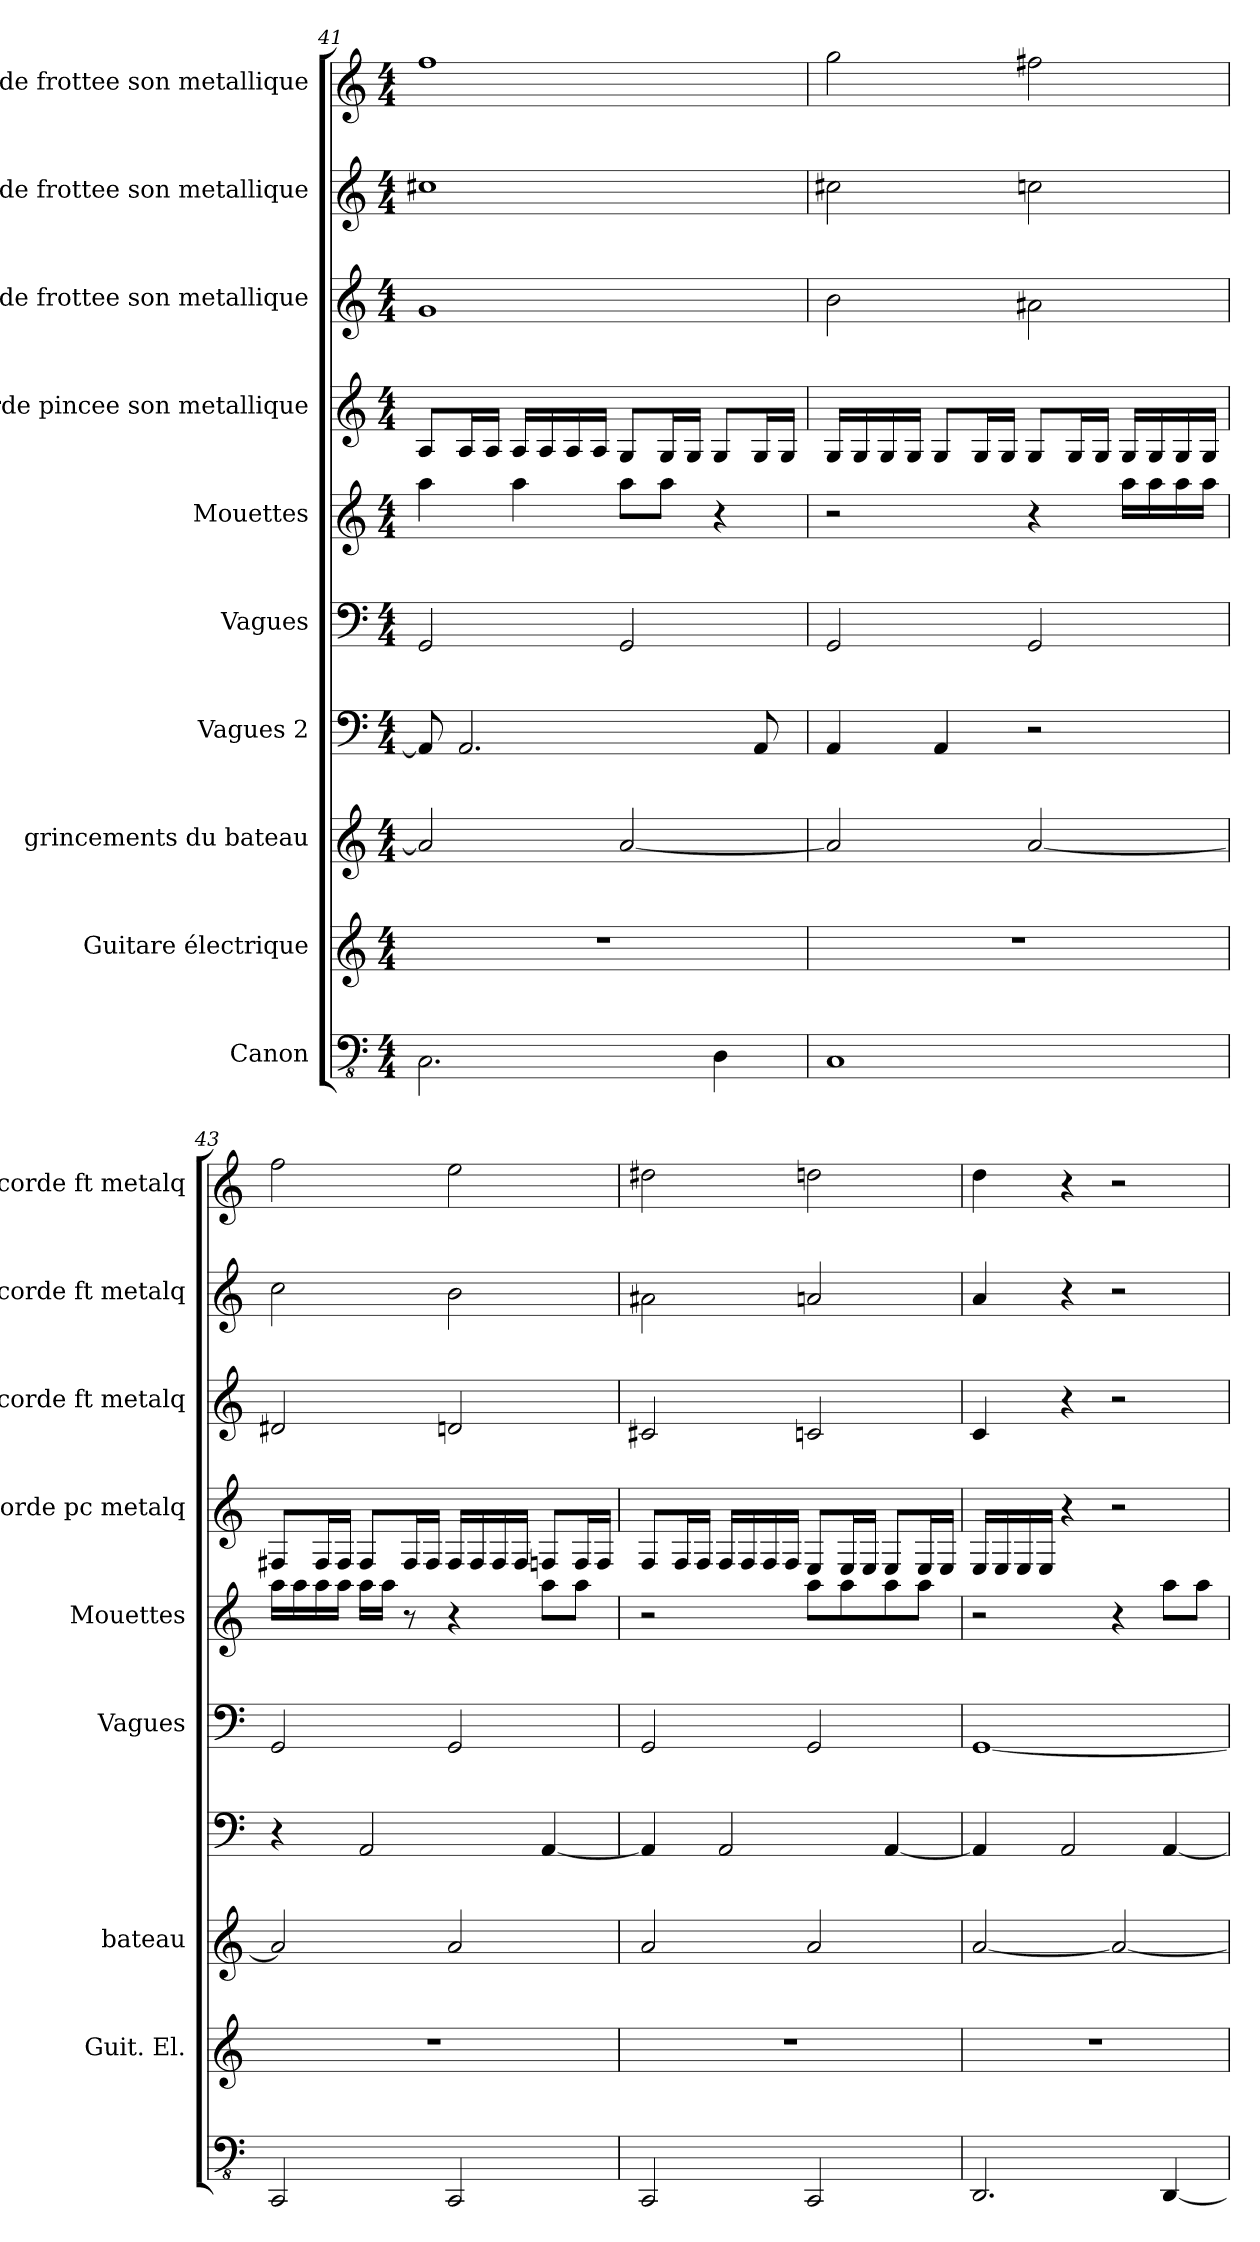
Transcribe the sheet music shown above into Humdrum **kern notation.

**kern	**kern	**kern	**kern	**kern	**kern	**kern	**kern	**kern	**kern
*part10	*part9	*part8	*part7	*part6	*part5	*part4	*part3	*part2	*part1
*staff10	*staff9	*staff8	*staff7	*staff6	*staff5	*staff4	*staff3	*staff2	*staff1
*I"Canon	*I"Guitare électrique	*I"grincements du bateau	*I"Vagues 2	*I"Vagues	*I"Mouettes	*I"corde pincee son metallique	*I"corde frottee son metallique	*I"corde frottee son metallique	*I"corde frottee  son metallique
*	*I'Guit. El.	*I'bateau	*	*I'Vagues	*I'Mouettes	*I'corde pc metalq	*I'corde ft metalq	*I'corde ft metalq	*I'corde ft metalq
*clefFv4	*clefG2	*clefG2	*clefF4	*clefF4	*clefG2	*clefG2	*clefG2	*clefG2	*clefG2
*k[]	*k[]	*k[]	*k[]	*k[]	*k[]	*k[]	*k[]	*k[]	*k[]
*M4/4	*M4/4	*M4/4	*M4/4	*M4/4	*M4/4	*M4/4	*M4/4	*M4/4	*M4/4
=41	=41	=41	=41	=41	=41	=41	=41	=41	=41
2.CC\	1r	2a/]	8AA/]	2GG/	4aa\	8A/L	1g	1cc#X	1ff
.	.	.	2.AA/	.	.	16A/L	.	.	.
.	.	.	.	.	.	16A/JJ	.	.	.
.	.	.	.	.	4aa\	16A/LL	.	.	.
.	.	.	.	.	.	16A/	.	.	.
.	.	.	.	.	.	16A/	.	.	.
.	.	.	.	.	.	16A/JJ	.	.	.
.	.	[2a/	.	2GG/	8aa\L	8G/L	.	.	.
.	.	.	.	.	8aa\J	16G/L	.	.	.
.	.	.	.	.	.	16G/JJ	.	.	.
4DD\	.	.	.	.	4r	8G/L	.	.	.
.	.	.	8AA/	.	.	16G/L	.	.	.
.	.	.	.	.	.	16G/JJ	.	.	.
=42	=42	=42	=42	=42	=42	=42	=42	=42	=42
1CC	1r	2a/]	4AA/	2GG/	2r	16G/LL	2b\	2cc#X\	2gg\
.	.	.	.	.	.	16G/	.	.	.
.	.	.	.	.	.	16G/	.	.	.
.	.	.	.	.	.	16G/JJ	.	.	.
.	.	.	4AA/	.	.	8G/L	.	.	.
.	.	.	.	.	.	16G/L	.	.	.
.	.	.	.	.	.	16G/JJ	.	.	.
.	.	[2a/	2r	2GG/	4r	8G/L	2a#X\	2ccn\	2ff#X\
.	.	.	.	.	.	16G/L	.	.	.
.	.	.	.	.	.	16G/JJ	.	.	.
.	.	.	.	.	16aa\LL	16G/LL	.	.	.
.	.	.	.	.	16aa\	16G/	.	.	.
.	.	.	.	.	16aa\	16G/	.	.	.
.	.	.	.	.	16aa\JJ	16G/JJ	.	.	.
=43	=43	=43	=43	=43	=43	=43	=43	=43	=43
2CCC/	1r	2a/]	4r	2GG/	16aa\LL	8F#X/L	2d#X/	2cc\	2ff\
.	.	.	.	.	16aa\	.	.	.	.
.	.	.	.	.	16aa\	16F#/L	.	.	.
.	.	.	.	.	16aa\JJ	16F#/JJ	.	.	.
.	.	.	2AA/	.	16aa\LL	8F#/L	.	.	.
.	.	.	.	.	16aa\JJ	.	.	.	.
.	.	.	.	.	8r	16F#/L	.	.	.
.	.	.	.	.	.	16F#/JJ	.	.	.
2CCC/	.	2a/	.	2GG/	4r	16F#/LL	2dn/	2b\	2ee\
.	.	.	.	.	.	16F#/	.	.	.
.	.	.	.	.	.	16F#/	.	.	.
.	.	.	.	.	.	16F#/JJ	.	.	.
.	.	.	[4AA/	.	8aa\L	8Fn/L	.	.	.
.	.	.	.	.	8aa\J	16F/L	.	.	.
.	.	.	.	.	.	16F/JJ	.	.	.
=44	=44	=44	=44	=44	=44	=44	=44	=44	=44
2CCC/	1r	2a/	4AA/]	2GG/	2r	8F/L	2c#X/	2a#X\	2dd#X\
.	.	.	.	.	.	16F/L	.	.	.
.	.	.	.	.	.	16F/JJ	.	.	.
.	.	.	2AA/	.	.	16F/LL	.	.	.
.	.	.	.	.	.	16F/	.	.	.
.	.	.	.	.	.	16F/	.	.	.
.	.	.	.	.	.	16F/JJ	.	.	.
2CCC/	.	2a/	.	2GG/	8aa\L	8E/L	2cn/	2an/	2ddn\
.	.	.	.	.	8aa\	16E/L	.	.	.
.	.	.	.	.	.	16E/JJ	.	.	.
.	.	.	[4AA/	.	8aa\	8E/L	.	.	.
.	.	.	.	.	8aa\J	16E/L	.	.	.
.	.	.	.	.	.	16E/JJ	.	.	.
=45	=45	=45	=45	=45	=45	=45	=45	=45	=45
2.DDD/	1r	[2a/	4AA/]	[1GG	2r	16E/LL	4c/	4a/	4dd\
.	.	.	.	.	.	16E/	.	.	.
.	.	.	.	.	.	16E/	.	.	.
.	.	.	.	.	.	16E/JJ	.	.	.
.	.	.	2AA/	.	.	4r	4r	4r	4r
.	.	2a/_	.	.	4r	2r	2r	2r	2r
[4DDD/	.	.	[4AA/	.	8aa\L	.	.	.	.
.	.	.	.	.	8aa\J	.	.	.	.
=	=	=	=	=	=	=	=	=	=
*-	*-	*-	*-	*-	*-	*-	*-	*-	*-
